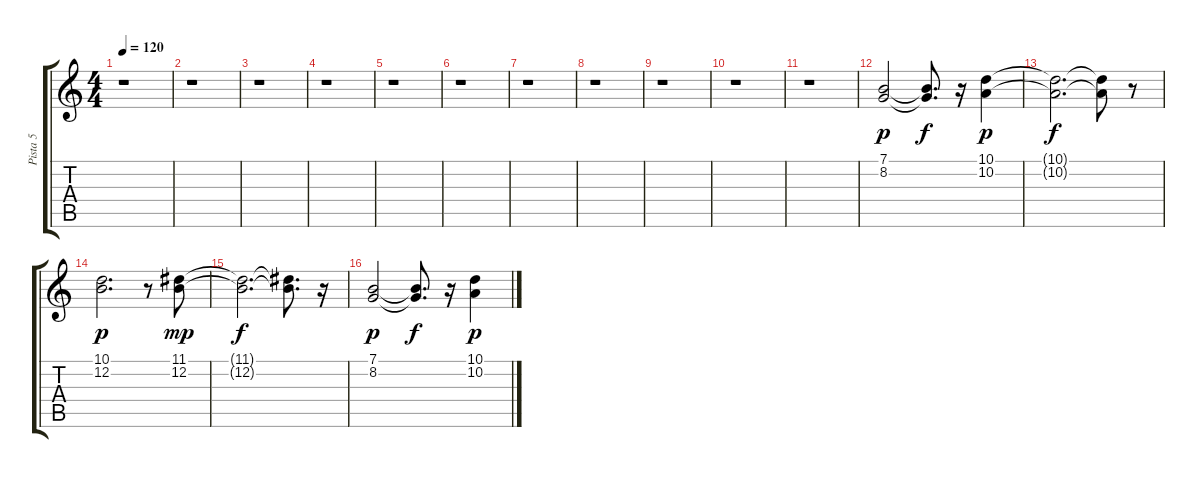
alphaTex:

\track ("Pista 5" "Pista 5") {instrument pad4choir}
\staff {score tabs}
\tuning (E4 B3 G3 D3 A2 E2) {hide}
\ts (4 4)
\tempo 120
\clef g2
\ks c
r.1{dy f} |
r.1 |
r.1 |
r.1 |
r.1 |
r.1 |
r.1 |
r.1 |
r.1 |
r.1 |
r.1 |
(7.1 8.2).2{dy p} (7.1{t} 8.2{t}).8{d dy f} r.16 (10.1 10.2).4{dy p} |
(10.1{t} 10.2{t}).2{d dy f} (10.1{t} 10.2{t}).8 r.8 |
(10.1 12.2).2{d dy p} r.8 (11.1 12.2).8{dy mp} |
(11.1{t} 12.2{t}).2{d dy f} (11.1{t} 12.2{t}).8{d} r.16 |
(7.1 8.2).2{dy p} (7.1{t} 8.2{t}).8{d dy f} r.16 (10.1 10.2).4{dy p}
